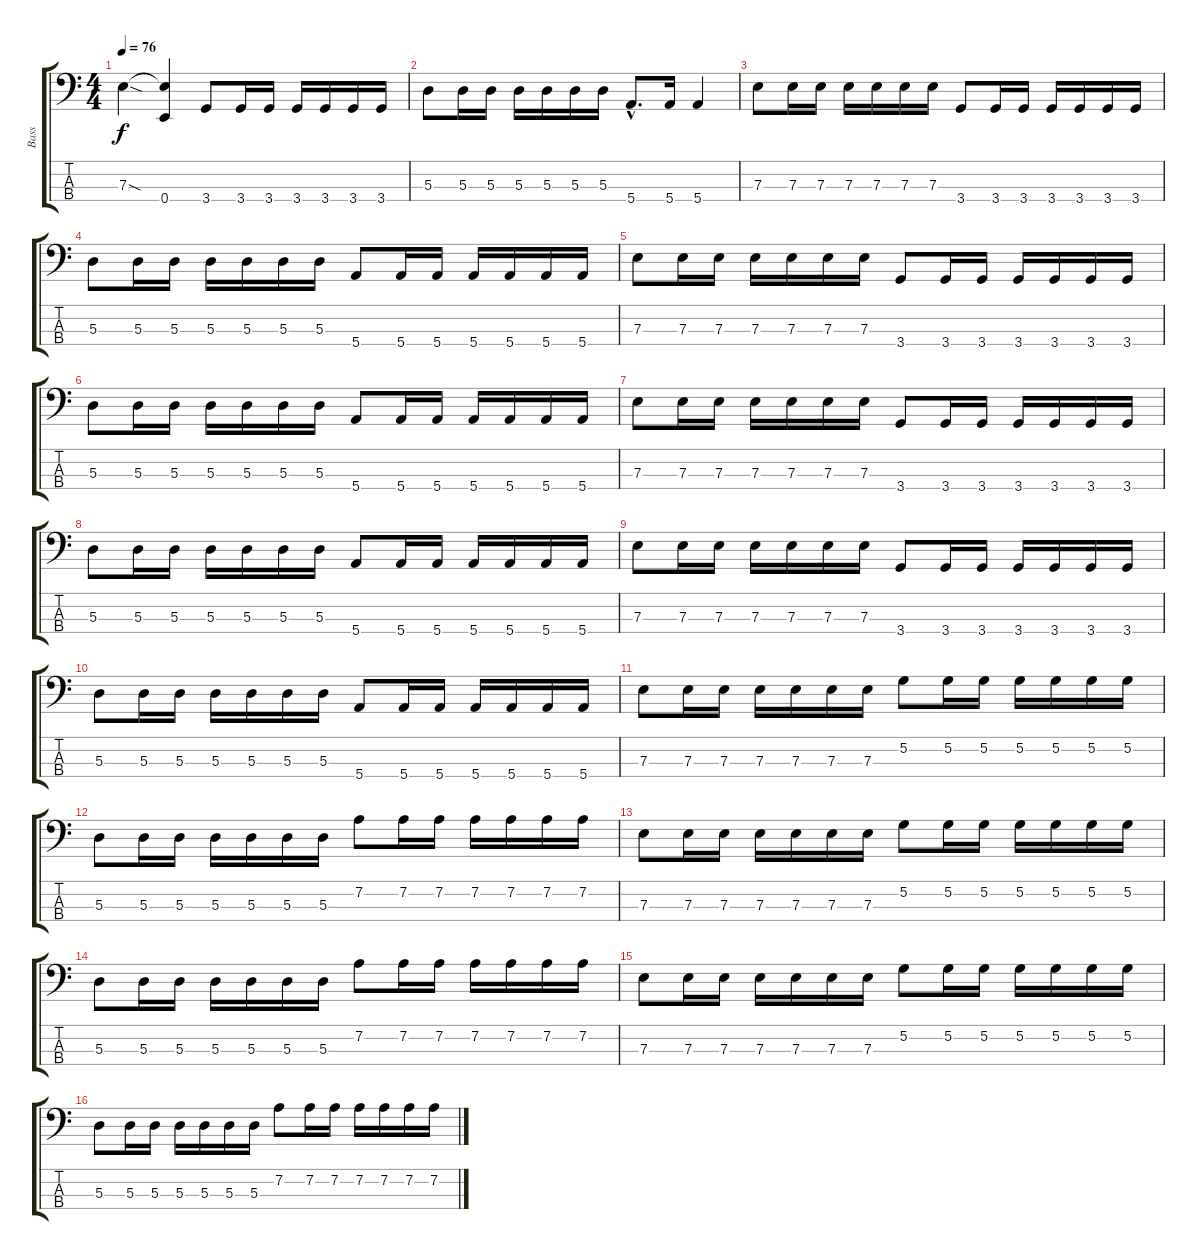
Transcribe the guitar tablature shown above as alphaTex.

\track ("Bass" "Bass") {instrument electricbassfinger}
\staff {score tabs}
\tuning (G2 D2 A1 E1) {hide}
\ts (4 4)
\tempo 76
\clef f4
\ks c
7.3{sod}.4{dy f} (7.3{t} 0.4).4 3.4.8 3.4.16 3.4.16 3.4.16 3.4.16 3.4.16 3.4.16 |
5.3.8 5.3.16 5.3.16 5.3.16 5.3.16 5.3.16 5.3.16 5.4{hac}.8{d} 5.4.16 5.4.4 |
7.3.8 7.3.16 7.3.16 7.3.16 7.3.16 7.3.16 7.3.16 3.4.8 3.4.16 3.4.16 3.4.16 3.4.16 3.4.16 3.4.16 |
5.3.8 5.3.16 5.3.16 5.3.16 5.3.16 5.3.16 5.3.16 5.4.8 5.4.16 5.4.16 5.4.16 5.4.16 5.4.16 5.4.16 |
7.3.8 7.3.16 7.3.16 7.3.16 7.3.16 7.3.16 7.3.16 3.4.8 3.4.16 3.4.16 3.4.16 3.4.16 3.4.16 3.4.16 |
5.3.8 5.3.16 5.3.16 5.3.16 5.3.16 5.3.16 5.3.16 5.4.8 5.4.16 5.4.16 5.4.16 5.4.16 5.4.16 5.4.16 |
7.3.8 7.3.16 7.3.16 7.3.16 7.3.16 7.3.16 7.3.16 3.4.8 3.4.16 3.4.16 3.4.16 3.4.16 3.4.16 3.4.16 |
5.3.8 5.3.16 5.3.16 5.3.16 5.3.16 5.3.16 5.3.16 5.4.8 5.4.16 5.4.16 5.4.16 5.4.16 5.4.16 5.4.16 |
7.3.8 7.3.16 7.3.16 7.3.16 7.3.16 7.3.16 7.3.16 3.4.8 3.4.16 3.4.16 3.4.16 3.4.16 3.4.16 3.4.16 |
5.3.8 5.3.16 5.3.16 5.3.16 5.3.16 5.3.16 5.3.16 5.4.8 5.4.16 5.4.16 5.4.16 5.4.16 5.4.16 5.4.16 |
7.3.8 7.3.16 7.3.16 7.3.16 7.3.16 7.3.16 7.3.16 5.2.8 5.2.16 5.2.16 5.2.16 5.2.16 5.2.16 5.2.16 |
5.3.8 5.3.16 5.3.16 5.3.16 5.3.16 5.3.16 5.3.16 7.2.8 7.2.16 7.2.16 7.2.16 7.2.16 7.2.16 7.2.16 |
7.3.8 7.3.16 7.3.16 7.3.16 7.3.16 7.3.16 7.3.16 5.2.8 5.2.16 5.2.16 5.2.16 5.2.16 5.2.16 5.2.16 |
5.3.8 5.3.16 5.3.16 5.3.16 5.3.16 5.3.16 5.3.16 7.2.8 7.2.16 7.2.16 7.2.16 7.2.16 7.2.16 7.2.16 |
7.3.8 7.3.16 7.3.16 7.3.16 7.3.16 7.3.16 7.3.16 5.2.8 5.2.16 5.2.16 5.2.16 5.2.16 5.2.16 5.2.16 |
5.3.8 5.3.16 5.3.16 5.3.16 5.3.16 5.3.16 5.3.16 7.2.8 7.2.16 7.2.16 7.2.16 7.2.16 7.2.16 7.2.16
